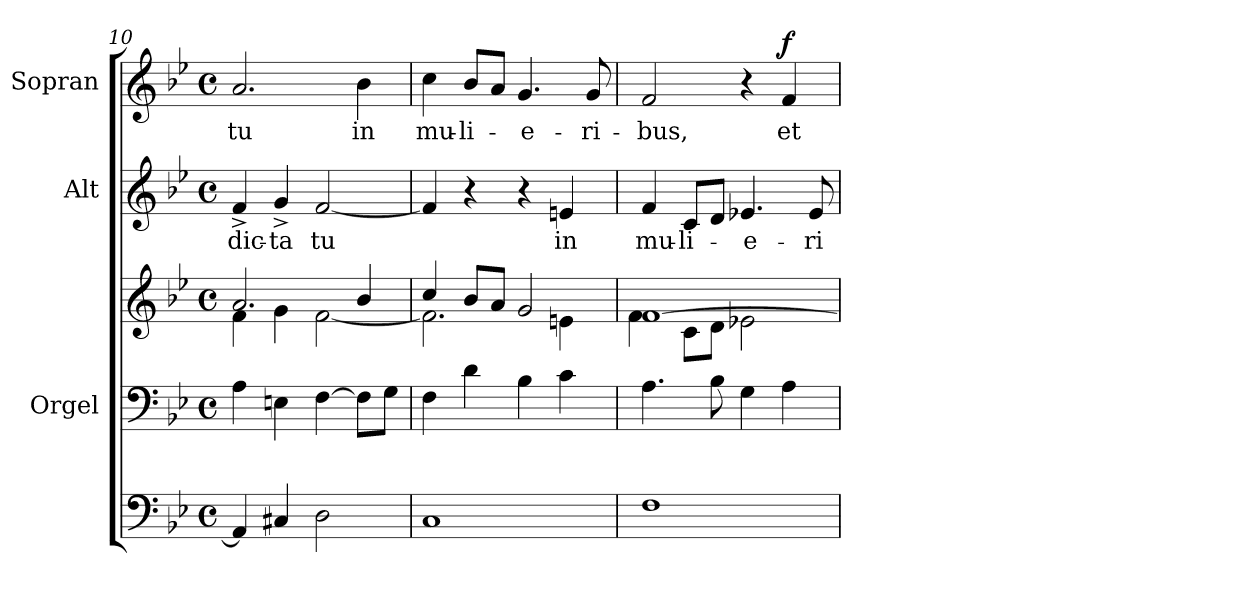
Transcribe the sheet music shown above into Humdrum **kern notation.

**kern	**kern	**kern	**kern	**text	**kern	**text	**dynam
*part4	*part3	*part3	*part2	*part2	*part1	*part1	*part1
*staff5	*staff4	*staff3	*staff2	*staff2	*staff1	*staff1	*staff1
*	*I"Orgel	*	*I"Alt	*	*I"Sopran	*	*
*	*I'Org.	*	*I'A.	*	*I'S.	*	*
*clefF4	*clefF4	*clefG2	*clefG2	*	*clefG2	*	*
*k[b-e-]	*k[b-e-]	*k[b-e-]	*k[b-e-]	*	*k[b-e-]	*	*
*B-:	*B-:	*B-:	*B-:	*	*B-:	*	*
*M4/4	*M4/4	*M4/4	*M4/4	*	*M4/4	*	*
*met(c)	*met(c)	*met(c)	*met(c)	*	*met(c)	*	*
=10	=10	=10	=10	=10	=10	=10	=10
*	*	*^	*	*	*	*	*
!	!	!	!	!	!LO:LY:b	!	!LO:LY:b	!
4AA/]	4A\	2.a/	4f\	4f^>/	-dic-	2.a/	tu	.
!	!	!	!	!	!LO:LY:b	!	!	!
4C#X/	4En\	.	4g\	4g^>/	-ta	.	.	.
!	!	!	!	!	!LO:LY:b	!	!	!
2D\	[4F\	.	[<2f\	[2f/	tu	.	.	.
!	!	!	!	!	!	!	!LO:LY:b	!
.	8F\L]	4b-/	.	.	.	4b-\	in	.
.	8G\J	.	.	.	.	.	.	.
!!LO:PB:g=z
=11	=11	=11	=11	=11	=11	=11	=11	=11
!	!	!	!	!	!	!	!LO:LY:b	!
1C	4F\	4cc/	2.f\]	4f/]	.	4cc\	mu-	.
!	!	!	!	!	!	!	!LO:LY:b	!
.	4d\	8b-/L	.	4r	.	8b-/L	-li-	.
.	.	8a/J	.	.	.	8a/J	.	.
!	!	!	!	!	!	!	!LO:LY:b	!
.	4B-\	2g/	.	4r	.	4.g/	-e-	.
!	!	!	!	!	!LO:LY:b	!	!	!
.	4c\	.	4en\	4en/	in	.	.	.
!	!	!	!	!	!	!	!LO:LY:b	!
.	.	.	.	.	.	8g/	-ri-	.
=12	=12	=12	=12	=12	=12	=12	=12	=12
!	!	!	!	!	!LO:LY:b	!	!LO:LY:b	!
1F	4.A\	[>1f	4f\	4f/	mu-	2f/	-bus,	.
!	!	!	!	!	!LO:LY:b	!	!	!
.	.	.	8c\L	8c/L	-li-	.	.	.
.	8B-\	.	8d\J	8d/J	.	.	.	.
!	!	!	!	!	!LO:LY:b	!	!	!
.	4G\	.	2e-X\	4.e-X/	-e-	4r	.	.
!	!	!	!	!	!	!	!LO:LY:b	!LO:DY:a
.	4A\	.	.	.	.	4f/	et	f
!	!	!	!	!	!LO:LY:b	!	!	!
.	.	.	.	8e-/	-ri-	.	.	.
*	*	*v	*v	*	*	*	*	*
=	=	=	=	=	=	=	=
*-	*-	*-	*-	*-	*-	*-	*-
